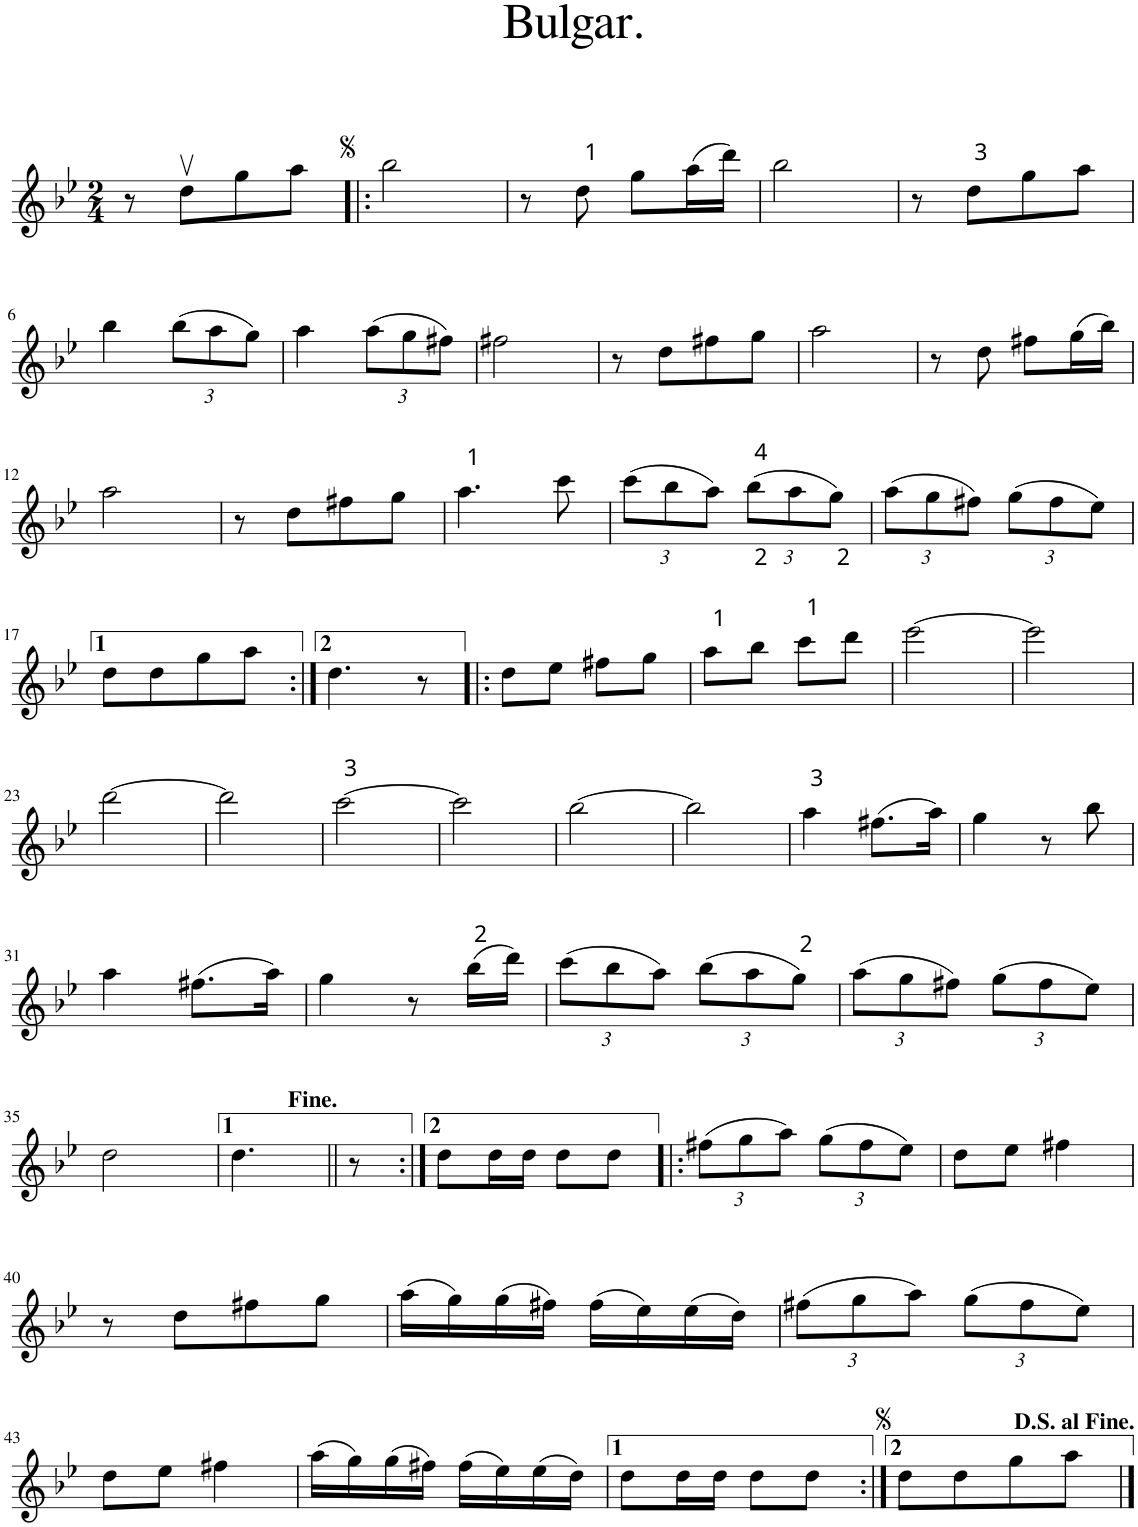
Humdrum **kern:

**kern
*part1
*staff1
*I"Piano
*I'Pno.
*clefG2
*k[b-e-]
*g:
*M2/4
=1
8r
8ddv\L
8gg\
8aa\J
=2!|:
2bb-\
=3
8r
8dd\
8gg\L
(16aa\L
16ddd\JJ)
=4
2bb-\
=5
8r
8dd\L
8gg\
8aa\J
!!LO:LB:g=z
=6
4bb-\
*Xbrackettup
(12bb-\L
12aa\
12gg\J)
=7
4aa\
(12aa\L
12gg\
12ff#X\J)
=8
2ff#X\
=9
8r
8dd\L
8ff#X\
8gg\J
=10
2aa\
=11
8r
8dd\
8ff#X\L
(16gg\L
16bb-\JJ)
!!LO:LB:g=z
=12
2aa\
=13
8r
8dd\L
8ff#X\
8gg\J
=14
4.aa\
8ccc\
=15
(12ccc\L
12bb-\
12aa\J)
(12bb-<\L
12aa\
12gg<\J)
=16
(12aa\L
12gg\
12ff#X\J)
(12gg\L
12ff#\
12ee-\J)
!!LO:LB:g=z
=17
8dd\L
8dd\
8gg\
8aa\J
=18:|!
4.dd\
8r
=19!|:
8dd\L
8ee-\J
8ff#X\L
8gg\J
=20
8aa\L
8bb-\J
8ccc\L
8ddd\J
=21
[2eee-\
=22
2eee-\]
!!LO:LB:g=z
=23
[2ddd\
=24
2ddd\]
=25
[2ccc\
=26
2ccc\]
=27
[2bb-\
=28
2bb-\]
=29
4aa\
(8.ff#X\L
16aa\Jk)
=30
4gg\
8r
8bb-\
!!LO:LB:g=z
=31
4aa\
(8.ff#X\L
16aa\Jk)
=32
4gg\
8r
(16bb-\LL
16ddd\JJ)
=33
(12ccc\L
12bb-\
12aa\J)
(12bb-\L
12aa\
12gg\J)
=34
(12aa\L
12gg\
12ff#X\J)
(12gg\L
12ff#\
12ee-\J)
!!LO:LB:g=z
=35
2dd\
=36
4.dd\
=36X1||
8r
=37:|!
8dd\L
16dd\L
16dd\JJ
8dd\L
8dd\J
=38!|:
(12ff#X\L
12gg\
12aa\J)
(12gg\L
12ff#\
12ee-\J)
=39
8dd\L
8ee-\J
4ff#X\
!!LO:LB:g=z
=40
8r
8dd\L
8ff#X\
8gg\J
=41
(16aa\LL
16gg\)
(16gg\
16ff#X\JJ)
(16ff#\LL
16ee-\)
(16ee-\
16dd\JJ)
=42
(12ff#X\L
12gg\
12aa\J)
(12gg\L
12ff#\
12ee-\J)
!!LO:LB:g=z
=43
8dd\L
8ee-\J
4ff#X\
=44
(16aa\LL
16gg\)
(16gg\
16ff#X\JJ)
(16ff#\LL
16ee-\)
(16ee-\
16dd\JJ)
=45
8dd\L
16dd\L
16dd\JJ
8dd\L
8dd\J
=46:|!
8dd\L
8dd\
8gg\
8aa\J
==
*-
